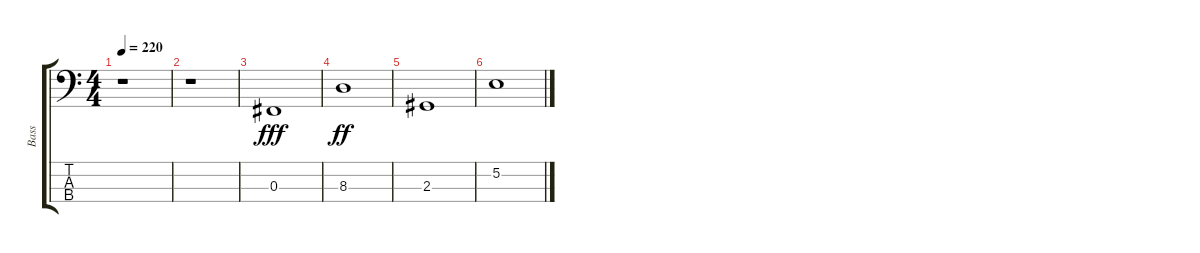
\track ("Bass" "Bass") {instrument electricbasspick}
\staff {score tabs}
\tuning (E2 B1 Gb1 Db1) {hide}
\ts (4 4)
\tempo 220
\clef f4
\ks c
r.1{dy f} |
r.1 |
0.3.1{dy fff} |
8.3.1{dy ff} |
2.3.1 |
5.2.1
